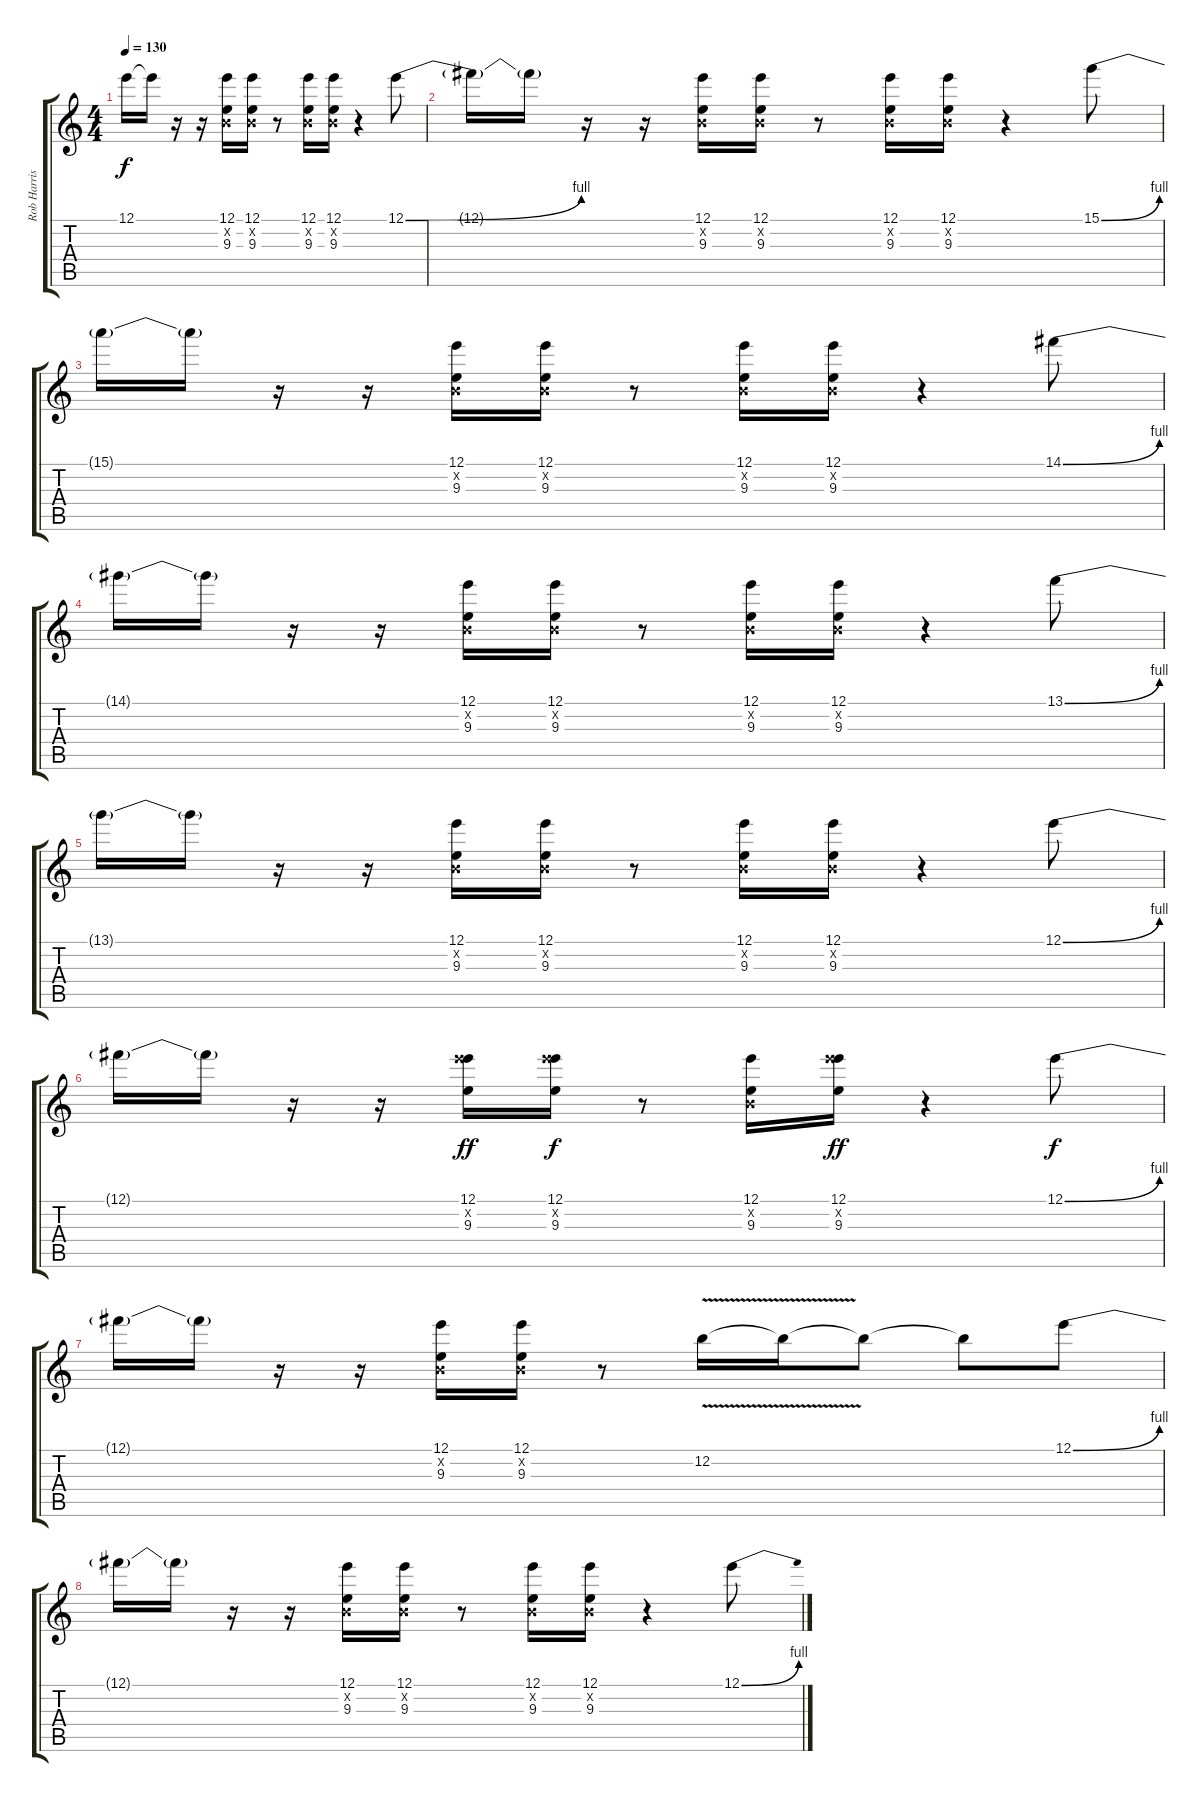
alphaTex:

\track ("Rob Harris - Guitar Effects" "Rob Harris") {instrument overdrivenguitar}
\staff {score tabs}
\tuning (E4 B3 G3 D3 A2 E2) {hide}
\ts (4 4)
\tempo 130
\clef g2
\ks c
12.1{t}.16{dy f} 12.1{t}.16 r.16 r.16 (12.1 0.2{x} 9.3).16 (12.1 0.2{x} 9.3).16 r.8 (12.1 0.2{x} 9.3).16 (12.1 0.2{x} 9.3).16 r.4 12.1{be (bend 0 0 60 4)}.8 |
12.1{t}.16 12.1{t}.16 r.16 r.16 (12.1 0.2{x} 9.3).16 (12.1 0.2{x} 9.3).16 r.8 (12.1 0.2{x} 9.3).16 (12.1 0.2{x} 9.3).16 r.4 15.1{be (bend 0 0 60 4)}.8 |
15.1{t}.16 15.1{t}.16 r.16 r.16 (12.1 0.2{x} 9.3).16 (12.1 0.2{x} 9.3).16 r.8 (12.1 0.2{x} 9.3).16 (12.1 0.2{x} 9.3).16 r.4 14.1{be (bend 0 0 60 4)}.8 |
14.1{t}.16 14.1{t}.16 r.16 r.16 (12.1 0.2{x} 9.3).16 (12.1 0.2{x} 9.3).16 r.8 (12.1 0.2{x} 9.3).16 (12.1 0.2{x} 9.3).16 r.4 13.1{be (bend 0 0 60 4)}.8 |
13.1{t}.16 13.1{t}.16 r.16 r.16 (12.1 0.2{x} 9.3).16 (12.1 0.2{x} 9.3).16 r.8 (12.1 0.2{x} 9.3).16 (12.1 0.2{x} 9.3).16 r.4 12.1{be (bend 0 0 60 4)}.8 |
12.1{t}.16 12.1{t}.16 r.16 r.16 (12.1 17.2{x} 9.3).16{dy ff} (12.1 17.2{x} 9.3).16{dy f} r.8 (12.1 0.2{x} 9.3).16 (12.1 17.2{x} 9.3).16{dy ff} r.4 12.1{be (bend 0 0 60 4)}.8{dy f} |
12.1{t}.16 12.1{t}.16 r.16 r.16 (12.1 0.2{x} 9.3).16 (12.1 0.2{x} 9.3).16 r.8 12.2{v}.16 12.2{t}.16 12.2{t}.8 12.2{t}.8 12.1{be (bend 0 0 60 4)}.8 |
12.1{t}.16 12.1{t}.16 r.16 r.16 (12.1 0.2{x} 9.3).16 (12.1 0.2{x} 9.3).16 r.8 (12.1 0.2{x} 9.3).16 (12.1 0.2{x} 9.3).16 r.4 12.1{be (bend 0 0 60 4)}.8
